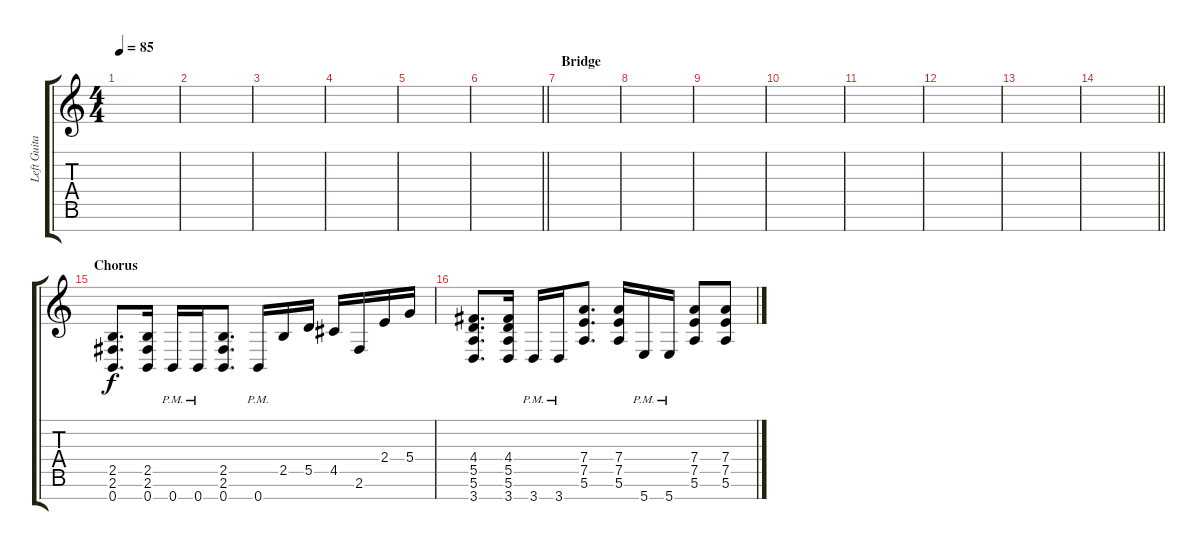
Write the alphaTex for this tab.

\track ("Left Guitar" "Left Guita") {instrument distortionguitar}
\staff {score tabs}
\tuning (E4 B3 G3 D3 A2 E2 B1) {hide}
\ts (4 4)
\tempo 85
\clef g2
\ks c
|
|
|
|
|
\barLineRight lightlight
|
\section ("" "Bridge")
|
|
|
|
|
|
|
\barLineRight lightlight
|
\section ("" "Chorus")
(2.5 2.6 0.7).8{d} (2.5 2.6 0.7).16 0.7{pm}.16 0.7{pm}.16 (2.5 2.6 0.7).8{d} 0.7{pm}.16 2.5.16 5.5.16 4.5.16 2.6.16 2.4.16 5.4.16 |
(4.4 5.5 5.6 3.7).8{d} (4.4 5.5 5.6 3.7).16 3.7{pm}.16 3.7{pm}.16 (7.4 7.5 5.6).8{d} (7.4 7.5 5.6).16 5.7{pm}.16 5.7{pm}.16 (7.4 7.5 5.6).8 (7.4 7.5 5.6).8
